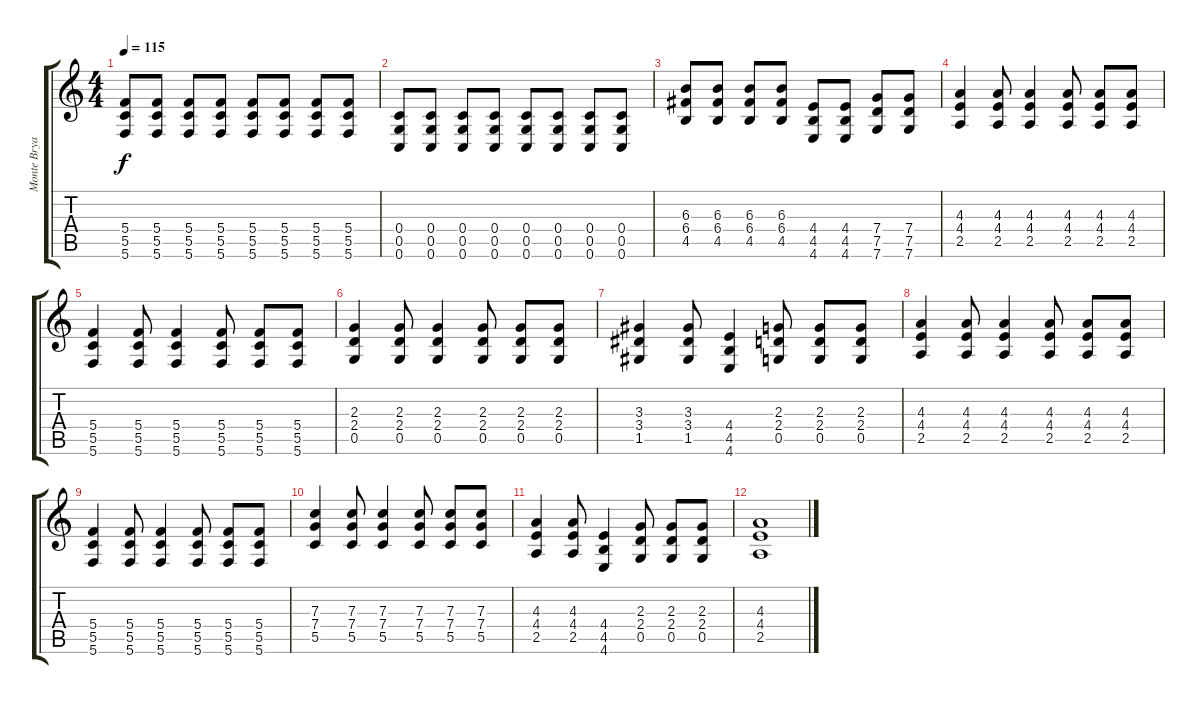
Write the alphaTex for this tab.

\track ("Monte Bryan Money Jr." "Monte Brya") {instrument overdrivenguitar}
\staff {score tabs}
\tuning (D4 A3 F3 C3 G2 C2) {hide}
\ts (4 4)
\tempo 115
\clef g2
\ks c
(5.4 5.5 5.6).8{dy f} (5.4 5.5 5.6).8 (5.4 5.5 5.6).8 (5.4 5.5 5.6).8 (5.4 5.5 5.6).8 (5.4 5.5 5.6).8 (5.4 5.5 5.6).8 (5.4 5.5 5.6).8 |
(0.4 0.5 0.6).8 (0.4 0.5 0.6).8 (0.4 0.5 0.6).8 (0.4 0.5 0.6).8 (0.4 0.5 0.6).8 (0.4 0.5 0.6).8 (0.4 0.5 0.6).8 (0.4 0.5 0.6).8 |
(6.3 6.4 4.5).8 (6.3 6.4 4.5).8 (6.3 6.4 4.5).8 (6.3 6.4 4.5).8 (4.4 4.5 4.6).8 (4.4 4.5 4.6).8 (7.4 7.5 7.6).8 (7.4 7.5 7.6).8 |
(4.3 4.4 2.5).4 (4.3 4.4 2.5).8 (4.3 4.4 2.5).4 (4.3 4.4 2.5).8 (4.3 4.4 2.5).8 (4.3 4.4 2.5).8 |
(5.4 5.5 5.6).4 (5.4 5.5 5.6).8 (5.4 5.5 5.6).4 (5.4 5.5 5.6).8 (5.4 5.5 5.6).8 (5.4 5.5 5.6).8 |
(2.3 2.4 0.5).4 (2.3 2.4 0.5).8 (2.3 2.4 0.5).4 (2.3 2.4 0.5).8 (2.3 2.4 0.5).8 (2.3 2.4 0.5).8 |
(3.3 3.4 1.5).4 (3.3 3.4 1.5).8 (4.4 4.5 4.6).4 (2.3 2.4 0.5).8 (2.3 2.4 0.5).8 (2.3 2.4 0.5).8 |
(4.3 4.4 2.5).4 (4.3 4.4 2.5).8 (4.3 4.4 2.5).4 (4.3 4.4 2.5).8 (4.3 4.4 2.5).8 (4.3 4.4 2.5).8 |
(5.4 5.5 5.6).4 (5.4 5.5 5.6).8 (5.4 5.5 5.6).4 (5.4 5.5 5.6).8 (5.4 5.5 5.6).8 (5.4 5.5 5.6).8 |
(7.3 7.4 5.5).4 (7.3 7.4 5.5).8 (7.3 7.4 5.5).4 (7.3 7.4 5.5).8 (7.3 7.4 5.5).8 (7.3 7.4 5.5).8 |
(4.3 4.4 2.5).4 (4.3 4.4 2.5).8 (4.4 4.5 4.6).4 (2.3 2.4 0.5).8 (2.3 2.4 0.5).8 (2.3 2.4 0.5).8 |
(4.3 4.4 2.5).1
